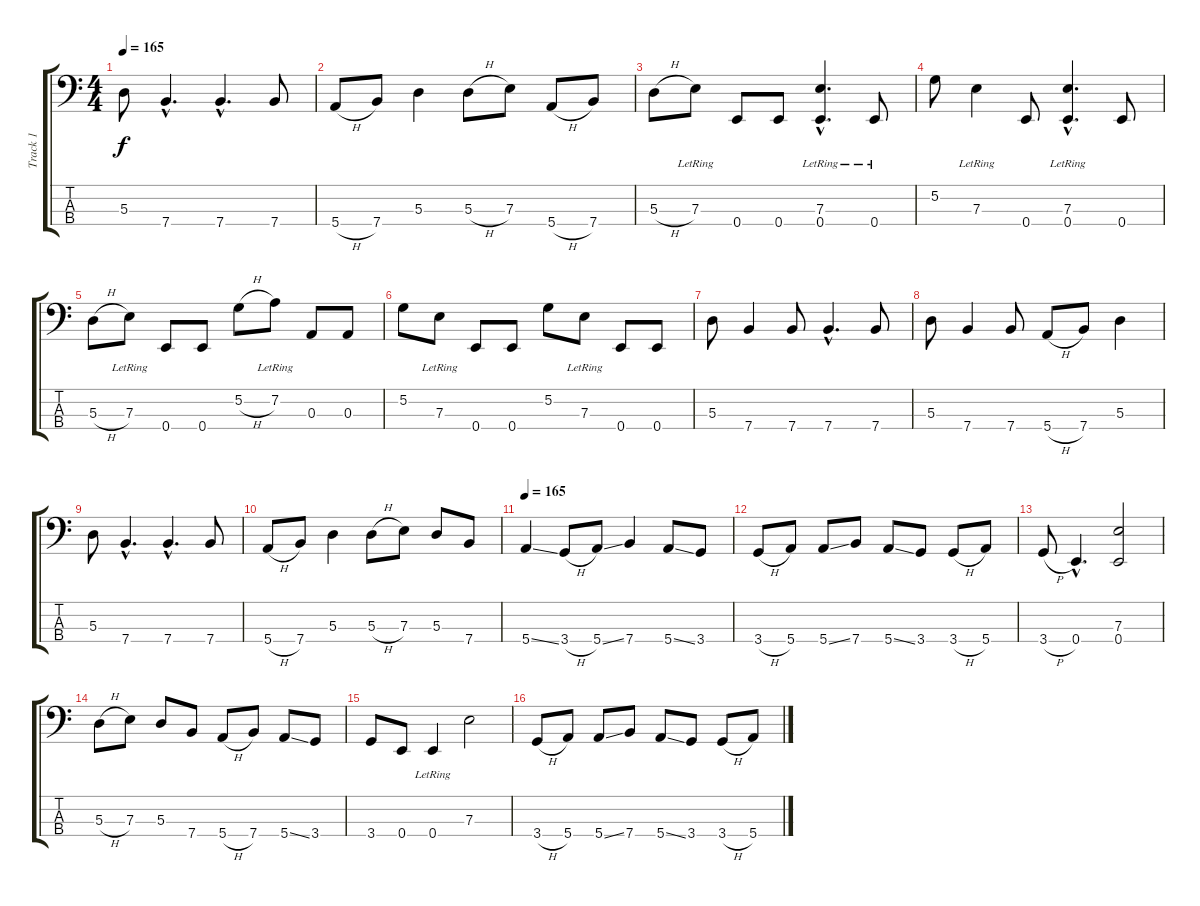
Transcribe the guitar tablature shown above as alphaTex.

\track ("Track 1" "Track 1") {instrument electricbasspick}
\staff {score tabs}
\tuning (G2 D2 A1 E1) {hide}
\ts (4 4)
\tempo 165
\clef f4
\ks c
5.3.8{dy f} 7.4{hac}.4{d} 7.4{hac}.4{d} 7.4.8 |
5.4{h}.8 7.4.8 5.3.4 5.3{h}.8 7.3.8 5.4{h}.8 7.4.8 |
\section ("" "")
5.3{h}.8 7.3{lr}.8 0.4.8 0.4.8 (7.3{hac lr} 0.4{hac}).4{d} 0.4{lr}.8 |
5.2.8 7.3{lr}.4 0.4.8 (7.3{hac lr} 0.4{hac}).4{d} 0.4.8 |
5.3{h}.8 7.3{lr}.8 0.4.8 0.4.8 5.2{h}.8 7.2{lr}.8 0.3.8 0.3.8 |
5.2.8 7.3{lr}.8 0.4.8 0.4.8 5.2.8 7.3{lr}.8 0.4.8 0.4.8 |
5.3.8 7.4.4 7.4.8 7.4{hac}.4{d} 7.4.8 |
5.3.8 7.4.4 7.4.8 5.4{h}.8 7.4.8 5.3.4 |
5.3.8 7.4{hac}.4{d} 7.4{hac}.4{d} 7.4.8 |
5.4{h}.8 7.4.8 5.3.4 5.3{h}.8 7.3.8 5.3.8 7.4.8 |
\tempo 165
5.4{ss}.4 3.4{h}.8 5.4{ss}.8 7.4.4 5.4{ss}.8 3.4.8 |
3.4{h}.8 5.4.8 5.4{ss}.8 7.4.8 5.4{ss}.8 3.4.8 3.4{h}.8 5.4.8 |
3.4{h}.8 0.4{hac}.4{d} (7.3 0.4).2 |
5.3{h}.8 7.3.8 5.3.8 7.4.8 5.4{h}.8 7.4.8 5.4{ss}.8 3.4.8 |
3.4.8 0.4.8 0.4{lr}.4 7.3.2 |
3.4{h}.8 5.4.8 5.4{ss}.8 7.4.8 5.4{ss}.8 3.4.8 3.4{h}.8 5.4.8
